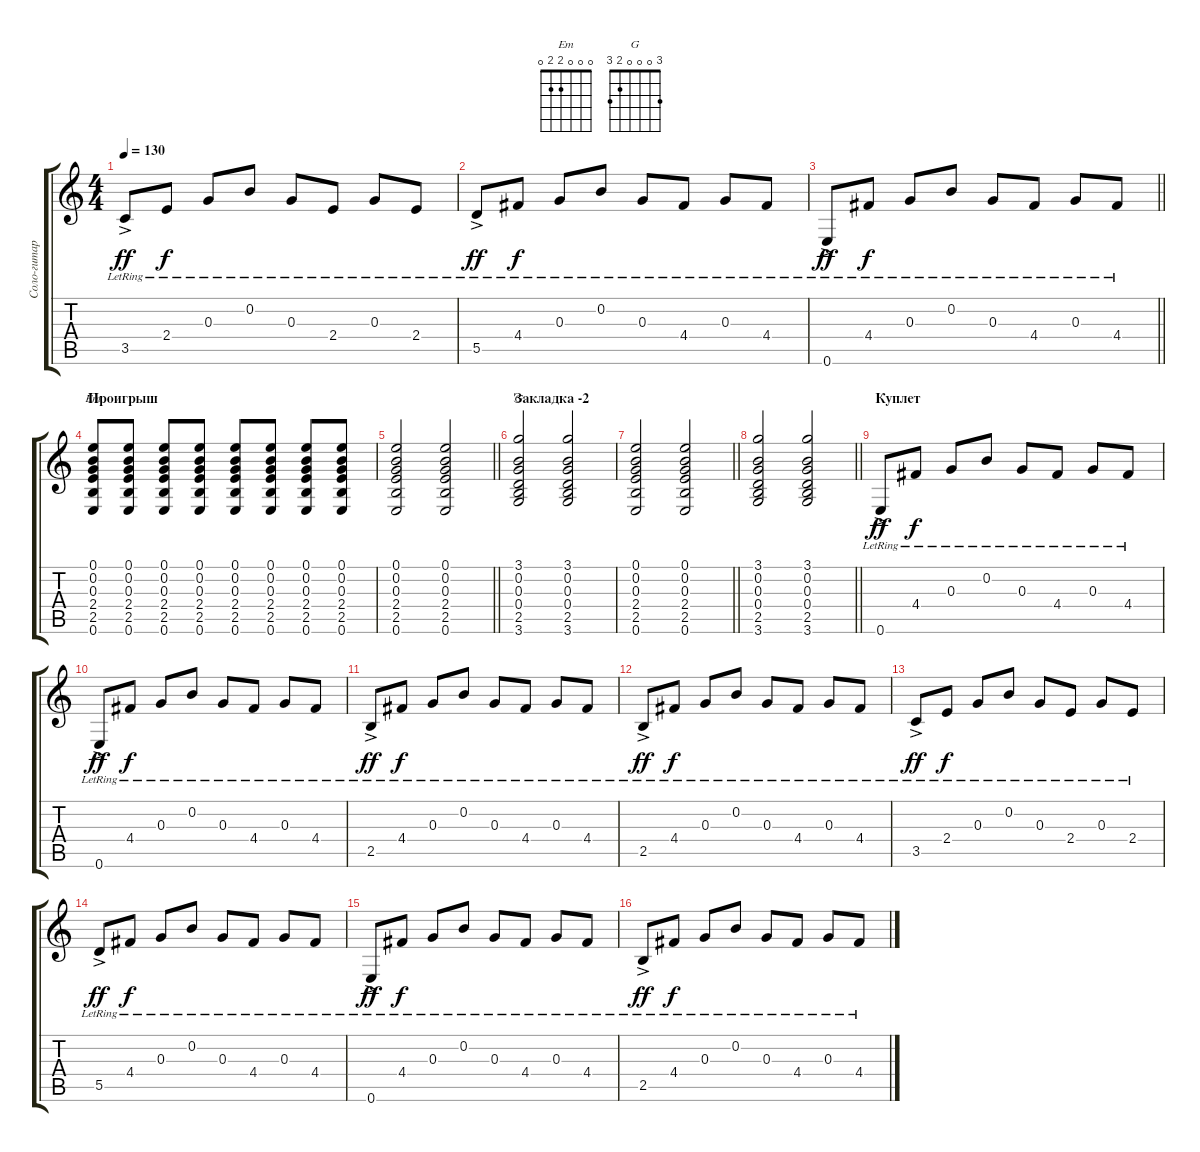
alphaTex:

\track ("Соло-гитара" "Соло-гитар") {instrument acousticguitarsteel}
\staff {score tabs}
\tuning (E4 B3 G3 D3 A2 E2) {hide}
\chord ("Em" 0 0 0 2 2 0)
\chord ("G" 3 0 0 0 2 3)
\ts (4 4)
\tempo 130
\clef g2
\ks c
3.5{ac lr}.8{dy ff} 2.4{lr}.8{dy f} 0.3{lr}.8 0.2{lr}.8 0.3{lr}.8 2.4{lr}.8 0.3{lr}.8 2.4{lr}.8 |
5.5{ac lr}.8{dy ff} 4.4{lr}.8{dy f} 0.3{lr}.8 0.2{lr}.8 0.3{lr}.8 4.4{lr}.8 0.3{lr}.8 4.4{lr}.8 |
\barLineRight lightlight
0.6{ac lr}.8{dy ff} 4.4{lr}.8{dy f} 0.3{lr}.8 0.2{lr}.8 0.3{lr}.8 4.4{lr}.8 0.3{lr}.8 4.4{lr}.8 |
\section ("" "Проигрыш")
(0.1 0.2 0.3 2.4 2.5 0.6).8{ch "Em"} (0.1 0.2 0.3 2.4 2.5 0.6).8 (0.1 0.2 0.3 2.4 2.5 0.6).8 (0.1 0.2 0.3 2.4 2.5 0.6).8 (0.1 0.2 0.3 2.4 2.5 0.6).8 (0.1 0.2 0.3 2.4 2.5 0.6).8 (0.1 0.2 0.3 2.4 2.5 0.6).8 (0.1 0.2 0.3 2.4 2.5 0.6).8 |
\barLineRight lightlight
(0.1 0.2 0.3 2.4 2.5 0.6).2 (0.1 0.2 0.3 2.4 2.5 0.6).2 |
\section ("" "Закладка -2")
(3.1 0.2 0.3 0.4 2.5 3.6).2{ch "G"} (3.1 0.2 0.3 0.4 2.5 3.6).2 |
\barLineRight lightlight
(0.1 0.2 0.3 2.4 2.5 0.6).2 (0.1 0.2 0.3 2.4 2.5 0.6).2 |
\barLineRight lightlight
(3.1 0.2 0.3 0.4 2.5 3.6).2 (3.1 0.2 0.3 0.4 2.5 3.6).2 |
\section ("" "Куплет")
0.6{ac lr}.8{dy ff} 4.4{lr}.8{dy f} 0.3{lr}.8 0.2{lr}.8 0.3{lr}.8 4.4{lr}.8 0.3{lr}.8 4.4{lr}.8 |
0.6{ac lr}.8{dy ff} 4.4{lr}.8{dy f} 0.3{lr}.8 0.2{lr}.8 0.3{lr}.8 4.4{lr}.8 0.3{lr}.8 4.4{lr}.8 |
2.5{ac lr}.8{dy ff} 4.4{lr}.8{dy f} 0.3{lr}.8 0.2{lr}.8 0.3{lr}.8 4.4{lr}.8 0.3{lr}.8 4.4{lr}.8 |
2.5{ac lr}.8{dy ff} 4.4{lr}.8{dy f} 0.3{lr}.8 0.2{lr}.8 0.3{lr}.8 4.4{lr}.8 0.3{lr}.8 4.4{lr}.8 |
3.5{ac lr}.8{dy ff} 2.4{lr}.8{dy f} 0.3{lr}.8 0.2{lr}.8 0.3{lr}.8 2.4{lr}.8 0.3{lr}.8 2.4{lr}.8 |
5.5{ac lr}.8{dy ff} 4.4{lr}.8{dy f} 0.3{lr}.8 0.2{lr}.8 0.3{lr}.8 4.4{lr}.8 0.3{lr}.8 4.4{lr}.8 |
0.6{ac lr}.8{dy ff} 4.4{lr}.8{dy f} 0.3{lr}.8 0.2{lr}.8 0.3{lr}.8 4.4{lr}.8 0.3{lr}.8 4.4{lr}.8 |
2.5{ac lr}.8{dy ff} 4.4{lr}.8{dy f} 0.3{lr}.8 0.2{lr}.8 0.3{lr}.8 4.4{lr}.8 0.3{lr}.8 4.4{lr}.8
